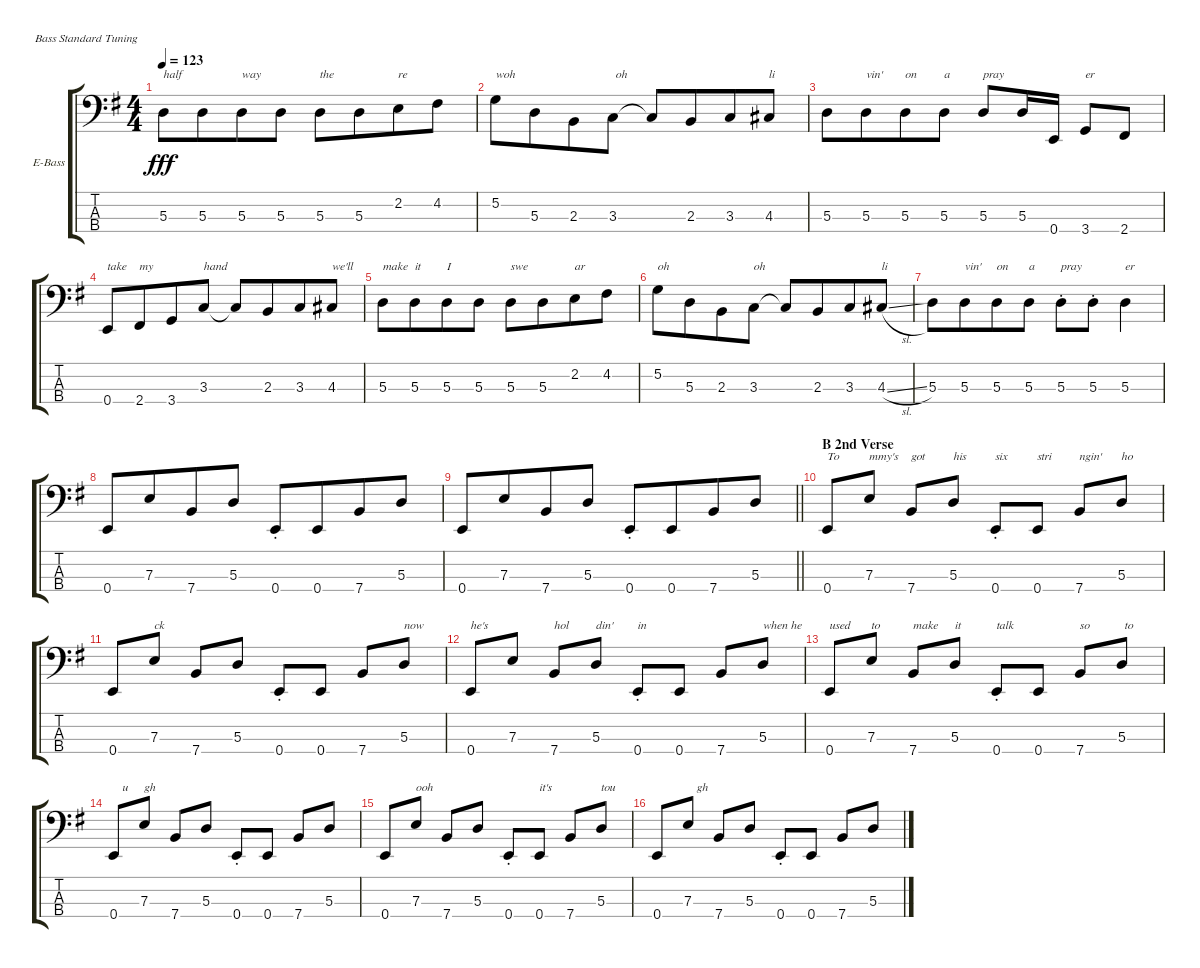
\bracketExtendMode groupsimilarinstruments
\firstSystemTrackNameOrientation horizontal
\otherSystemsTrackNameOrientation horizontal
\track ("bass" "E-Bass") {instrument electricbasspick}
\staff {score tabs}
\tuning (G2 D2 A1 E1)
\ts (4 4)
\tempo 123
\clef f4
\ks g
5.3.8{txt "half" dy fff} 5.3.8{beam merge} 5.3.8{txt "way"} 5.3.8 5.3.8{txt "the"} 5.3.8{beam merge} 2.2.8{txt "re"} 4.2.8 |
5.2.8{txt "woh"} 5.3.8{beam merge} 2.3.8 3.3.8{txt " oh"} 3.3{t}.8 2.3.8{beam merge} 3.3.8 4.3.8{txt "li"} |
5.3.8 5.3.8{txt "vin'" beam merge} 5.3.8{txt "on"} 5.3.8{txt "a"} 5.3.8{txt "pray"} 5.3.16 0.4.16 3.4.8{txt "er"} 2.4.8 |
0.4.8{txt "take"} 2.4.8{txt "my" beam merge} 3.4.8 3.3.8{txt "hand"} 3.3{t}.8 2.3.8{beam merge} 3.3.8 4.3.8{txt "we'll"} |
5.3.8{txt "make"} 5.3.8{txt "it" beam merge} 5.3.8{txt "I"} 5.3.8 5.3.8{txt "swe"} 5.3.8{beam merge} 2.2.8{txt "ar"} 4.2.8 |
5.2.8{txt "oh"} 5.3.8{beam merge} 2.3.8 3.3.8{txt "oh"} 3.3{t}.8 2.3.8{beam merge} 3.3.8 4.3{sl}.8{txt "li"} |
5.3.8 5.3.8{txt "vin'" beam merge} 5.3.8{txt "on"} 5.3.8{txt "a"} 5.3{st}.8{txt "pray"} 5.3{st}.8 5.3.4{txt "er"} |
0.4.8 7.3.8{beam merge} 7.4.8 5.3.8 0.4{st}.8 0.4.8{beam merge} 7.4.8 5.3.8 |
\barLineRight lightlight
0.4.8 7.3.8{beam merge} 7.4.8 5.3.8 0.4{st}.8 0.4.8{beam merge} 7.4.8 5.3.8 |
\section ("" "B 2nd Verse")
0.4.8{txt "To"} 7.3.8{txt "mmy's"} 7.4.8{txt "got"} 5.3.8{txt "his"} 0.4{st}.8{txt "six"} 0.4.8{txt "stri"} 7.4.8{txt "ngin'"} 5.3.8{txt "ho"} |
0.4.8 7.3.8{txt "ck"} 7.4.8 5.3.8 0.4{st}.8 0.4.8 7.4.8 5.3.8{txt "now"} |
0.4.8{txt "he's"} 7.3.8 7.4.8{txt "hol"} 5.3.8{txt "din'"} 0.4{st}.8{txt "in"} 0.4.8 7.4.8 5.3.8{txt "when he"} |
0.4.8{txt "used"} 7.3.8{txt "to"} 7.4.8{txt "make"} 5.3.8{txt "it"} 0.4{st}.8{txt "talk"} 0.4.8 7.4.8{txt "so"} 5.3.8{txt " to"} |
0.4.8{txt "   u"} 7.3.8{txt "gh"} 7.4.8 5.3.8 0.4{st}.8 0.4.8 7.4.8 5.3.8 |
0.4.8 7.3.8{txt "ooh"} 7.4.8 5.3.8 0.4{st}.8 0.4.8{txt "it's"} 7.4.8 5.3.8{txt "tou"} |
0.4.8 7.3.8{txt "   gh"} 7.4.8 5.3.8 0.4{st}.8 0.4.8 7.4.8 5.3.8
